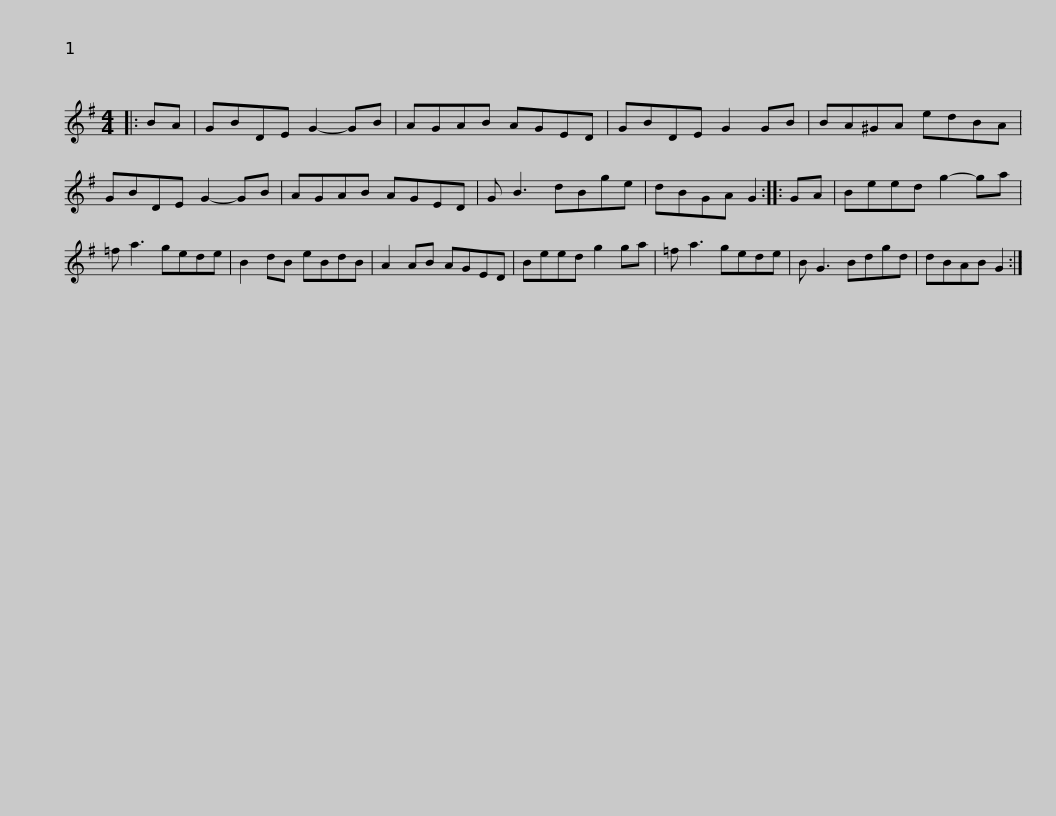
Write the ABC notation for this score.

X:1
L:1/8
M:4/4
I:linebreak $
K:G
V:1 treble
V:1
|: BA | GBDE G2- GB | AGAB AGED | GBDE G2 GB | BA^GA edBA | %5
 GBDE G2- GB |$ AGAB AGED | G B3 dBge | dBGA G2 :: GA | %10
 Beed g2- ga | =f a3 gede | B2 dB eBdB |$ A2 AB AGED | Beed g2 ga | %15
 =f a3 gede | B G3 Bdgd | dBAB G2 :| %18
